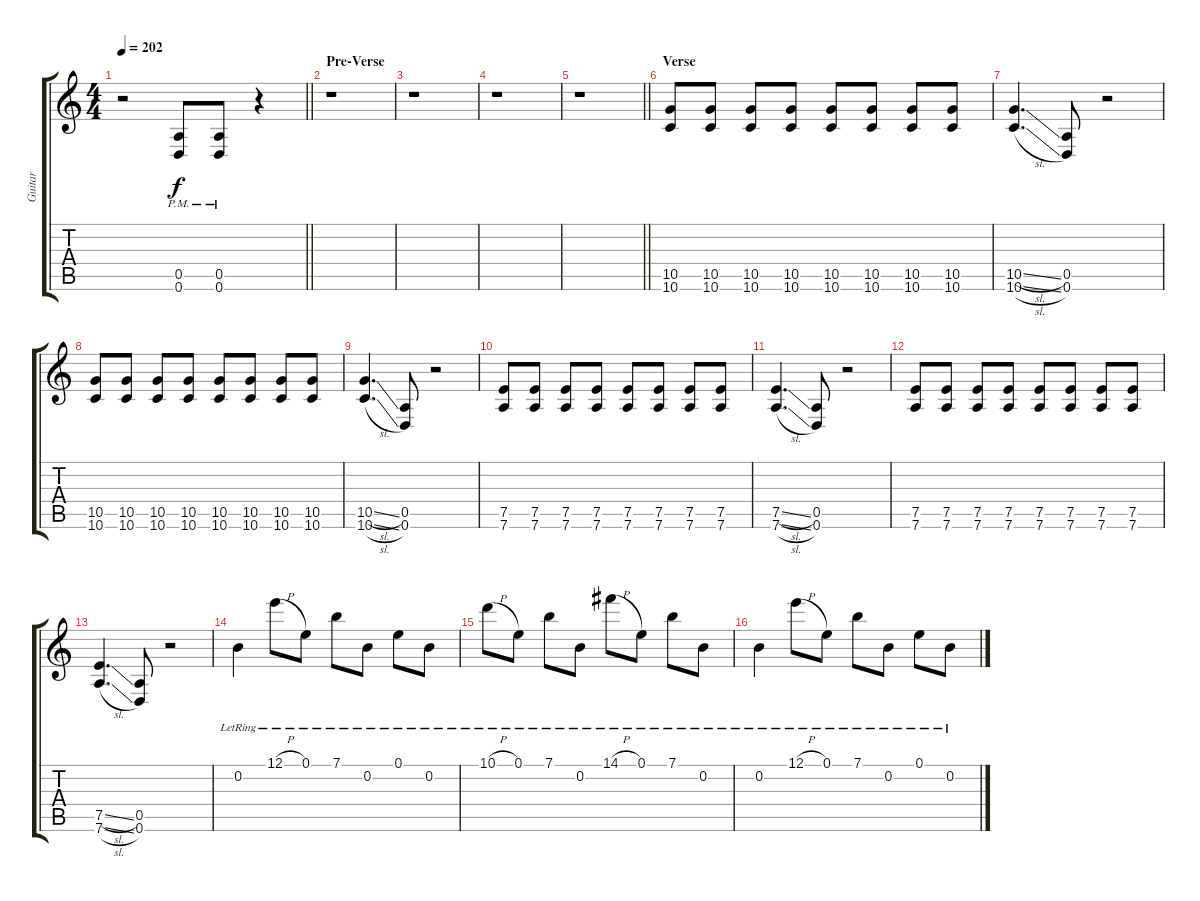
\track ("Guitar" "Guitar") {instrument distortionguitar}
\staff {score tabs}
\tuning (E4 B3 G3 D3 A2 D2) {hide}
\ts (4 4)
\tempo 202
\clef g2
\barLineRight lightlight
\ks c
r.2{dy f} (0.5{pm} 0.6{pm}).8 (0.5{pm} 0.6{pm}).8 r.4 |
\section ("" "Pre-Verse")
r.1 |
r.1 |
r.1 |
\barLineRight lightlight
r.1 |
\section ("" "Verse")
(10.5 10.6).8 (10.5 10.6).8 (10.5 10.6).8 (10.5 10.6).8 (10.5 10.6).8 (10.5 10.6).8 (10.5 10.6).8 (10.5 10.6).8 |
(10.5{sl} 10.6{sl}).4{d} (0.5 0.6).8 r.2 |
(10.5 10.6).8 (10.5 10.6).8 (10.5 10.6).8 (10.5 10.6).8 (10.5 10.6).8 (10.5 10.6).8 (10.5 10.6).8 (10.5 10.6).8 |
(10.5{sl} 10.6{sl}).4{d} (0.5 0.6).8 r.2 |
(7.5 7.6).8 (7.5 7.6).8 (7.5 7.6).8 (7.5 7.6).8 (7.5 7.6).8 (7.5 7.6).8 (7.5 7.6).8 (7.5 7.6).8 |
(7.5{sl} 7.6{sl}).4{d} (0.5 0.6).8 r.2 |
(7.5 7.6).8 (7.5 7.6).8 (7.5 7.6).8 (7.5 7.6).8 (7.5 7.6).8 (7.5 7.6).8 (7.5 7.6).8 (7.5 7.6).8 |
(7.5{sl} 7.6{sl}).4{d} (0.5 0.6).8 r.2 |
0.2{lr}.4 12.1{h lr}.8 0.1{lr}.8 7.1{lr}.8 0.2{lr}.8 0.1{lr}.8 0.2{lr}.8 |
10.1{h lr}.8 0.1{lr}.8 7.1{lr}.8 0.2{lr}.8 14.1{h lr}.8 0.1{lr}.8 7.1{lr}.8 0.2{lr}.8 |
0.2{lr}.4 12.1{h lr}.8 0.1{lr}.8 7.1{lr}.8 0.2{lr}.8 0.1{lr}.8 0.2{lr}.8
